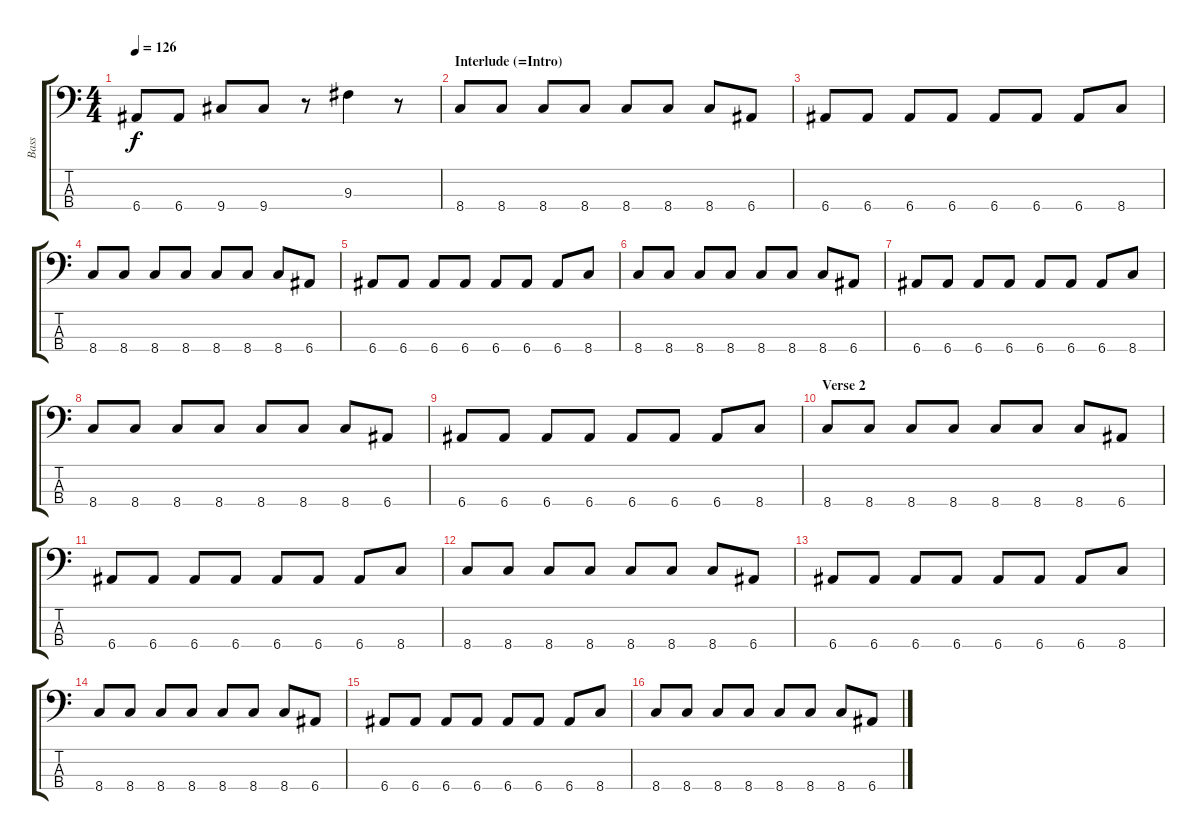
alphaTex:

\track ("Bass" "Bass") {instrument electricbasspick}
\staff {score tabs}
\tuning (G2 D2 A1 E1) {hide}
\ts (4 4)
\tempo 126
\clef f4
\ks c
6.4.8{dy f} 6.4.8 9.4.8 9.4.8 r.8 9.3.4 r.8 |
\section ("" "Interlude (=Intro)")
8.4.8 8.4.8 8.4.8 8.4.8 8.4.8 8.4.8 8.4.8 6.4.8 |
6.4.8 6.4.8 6.4.8 6.4.8 6.4.8 6.4.8 6.4.8 8.4.8 |
8.4.8 8.4.8 8.4.8 8.4.8 8.4.8 8.4.8 8.4.8 6.4.8 |
6.4.8 6.4.8 6.4.8 6.4.8 6.4.8 6.4.8 6.4.8 8.4.8 |
8.4.8 8.4.8 8.4.8 8.4.8 8.4.8 8.4.8 8.4.8 6.4.8 |
6.4.8 6.4.8 6.4.8 6.4.8 6.4.8 6.4.8 6.4.8 8.4.8 |
8.4.8 8.4.8 8.4.8 8.4.8 8.4.8 8.4.8 8.4.8 6.4.8 |
6.4.8 6.4.8 6.4.8 6.4.8 6.4.8 6.4.8 6.4.8 8.4.8 |
\section ("" "Verse 2")
8.4.8 8.4.8 8.4.8 8.4.8 8.4.8 8.4.8 8.4.8 6.4.8 |
6.4.8 6.4.8 6.4.8 6.4.8 6.4.8 6.4.8 6.4.8 8.4.8 |
8.4.8 8.4.8 8.4.8 8.4.8 8.4.8 8.4.8 8.4.8 6.4.8 |
6.4.8 6.4.8 6.4.8 6.4.8 6.4.8 6.4.8 6.4.8 8.4.8 |
8.4.8 8.4.8 8.4.8 8.4.8 8.4.8 8.4.8 8.4.8 6.4.8 |
6.4.8 6.4.8 6.4.8 6.4.8 6.4.8 6.4.8 6.4.8 8.4.8 |
8.4.8 8.4.8 8.4.8 8.4.8 8.4.8 8.4.8 8.4.8 6.4.8
